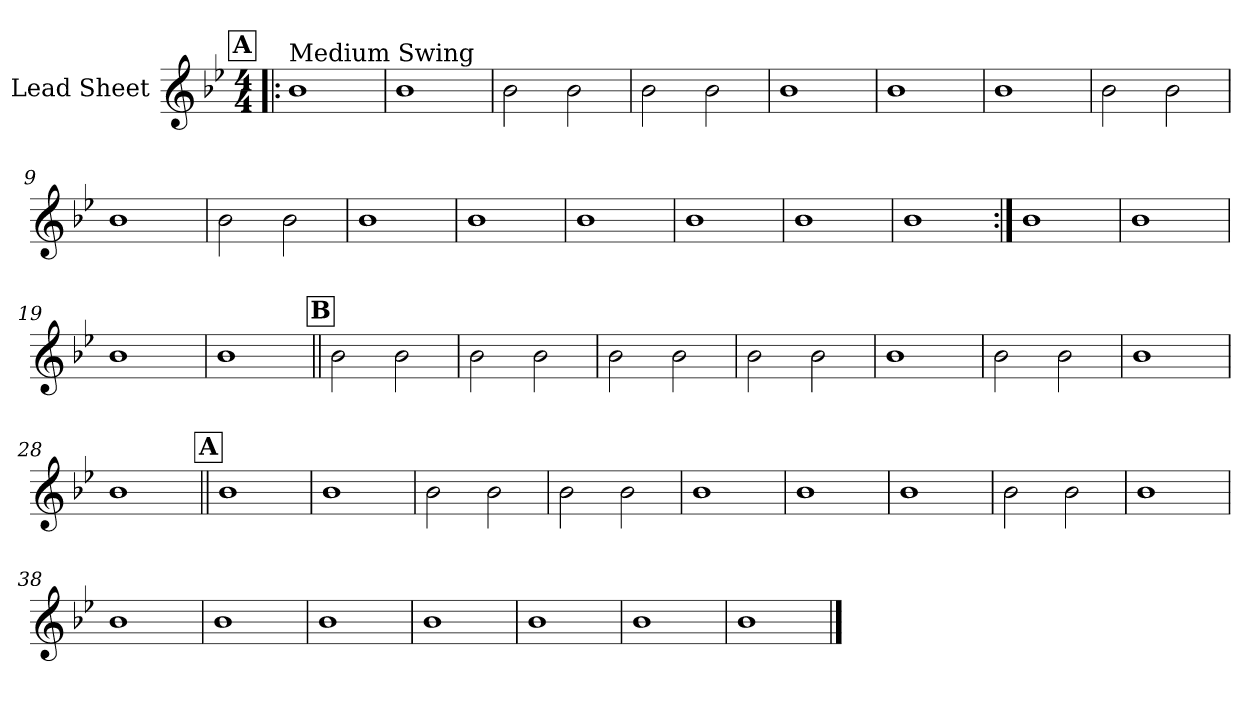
**kern
*part1
*staff1
*I"Lead Sheet
*clefG2
*k[b-e-]
*B-:
*M4/4
!!LO:REH:place=s1:a:fs=14:t=A
=1!|:
!LO:TX:a:t=Medium Swing
1b-
=2
1b-
=3
2b-\
2b-\
=4
2b-\
2b-\
!!LO:LB:g=z
=5
1b-
=6
1b-
=7
1b-
=8
2b-\
2b-\
!!LO:LB:g=z
=9
1b-
=10
2b-\
2b-\
=11
1b-
=12
1b-
!!LO:LB:g=z
=13
1b-
=14
1b-
=15
1b-
=16
1b-
!!LO:LB:g=z
=17:|!
1b-
=18
1b-
=19
1b-
=20
1b-
!!LO:LB:g=z
!!LO:REH:place=s1:a:fs=14:t=B
=21||
2b-\
2b-\
=22
2b-\
2b-\
=23
2b-\
2b-\
=24
2b-\
2b-\
!!LO:LB:g=z
=25
1b-
=26
2b-\
2b-\
=27
1b-
=28
1b-
!!LO:LB:g=z
!!LO:REH:place=s1:a:fs=14:t=A
=29||
1b-
=30
1b-
=31
2b-\
2b-\
=32
2b-\
2b-\
!!LO:LB:g=z
=33
1b-
=34
1b-
=35
1b-
=36
2b-\
2b-\
!!LO:LB:g=z
=37
1b-
=38
1b-
=39
1b-
=40
1b-
!!LO:PB:g=z
=41
1b-
=42
1b-
=43
1b-
=44
1b-
==
*-
